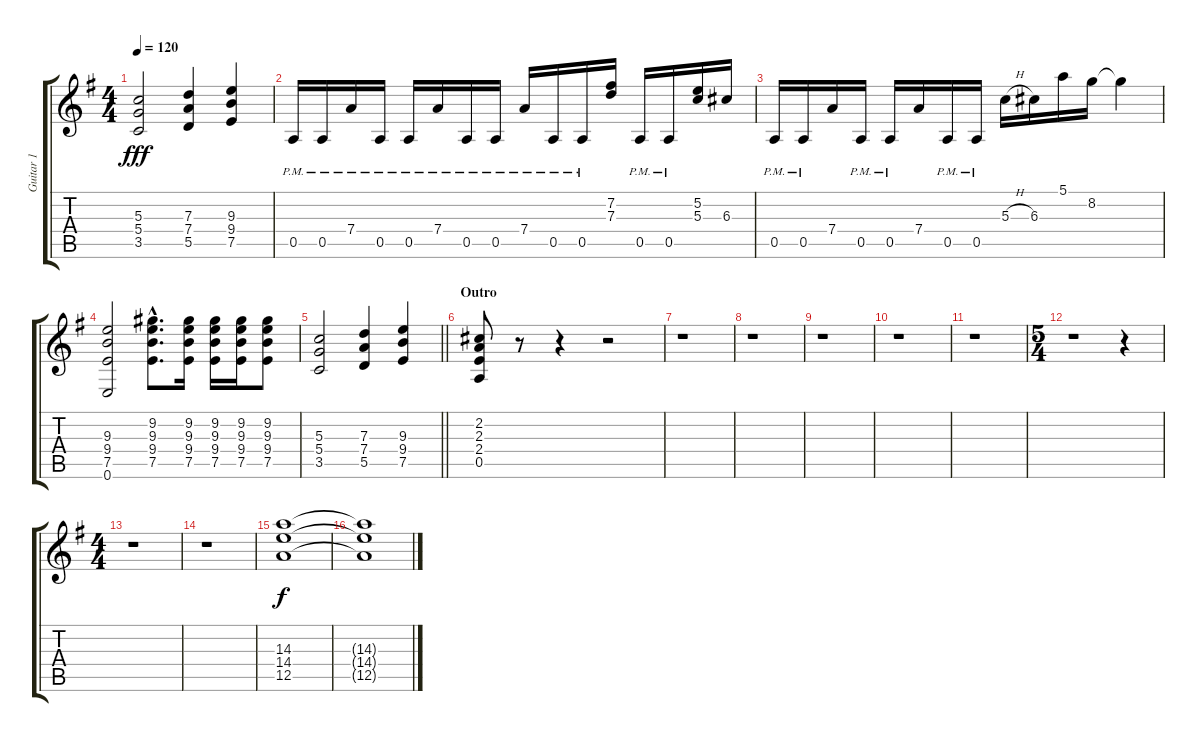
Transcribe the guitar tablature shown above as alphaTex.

\track ("Guitar 1" "Guitar 1") {instrument distortionguitar}
\staff {score tabs}
\tuning (E4 B3 G3 D3 A2 E2) {hide}
\ts (4 4)
\tempo 120
\clef g2
\ks g
(5.3 5.4 3.5).2{dy fff} (7.3 7.4 5.5).4 (9.3 9.4 7.5).4 |
0.5{pm}.16 0.5{pm}.16 7.4{pm}.16 0.5{pm}.16 0.5{pm}.16 7.4{pm}.16 0.5{pm}.16 0.5{pm}.16 7.4{pm}.16 0.5{pm}.16 0.5{pm}.16 (7.2 7.3).16 0.5{pm}.16 0.5{pm}.16 (5.2 5.3).16 6.3.16 |
0.5{pm}.16 0.5{pm}.16 7.4.16 0.5{pm}.16 0.5{pm}.16 7.4.16 0.5{pm}.16 0.5{pm}.16 5.3{h}.16 6.3.16 5.1.16 8.2.16 8.2{t}.4 |
(9.3 9.4 7.5 0.6).2 (9.2{hac} 9.3{hac} 9.4{hac} 7.5{hac}).8{d} (9.2 9.3 9.4 7.5).16 (9.2 9.3 9.4 7.5).16 (9.2 9.3 9.4 7.5).16 (9.2 9.3 9.4 7.5).8 |
\barLineRight lightlight
(5.3 5.4 3.5).2 (7.3 7.4 5.5).4 (9.3 9.4 7.5).4 |
\section ("" "Outro")
(2.2 2.3 2.4 0.5).8 r.8 r.4 r.2 |
r.1 |
r.1 |
r.1 |
r.1 |
r.1 |
\ts (5 4)
r.1 r.4 |
\ts (4 4)
r.1 |
r.1 |
(14.3 14.4 12.5).1{dy f} |
(14.3{t} 14.4{t} 12.5{t}).1
